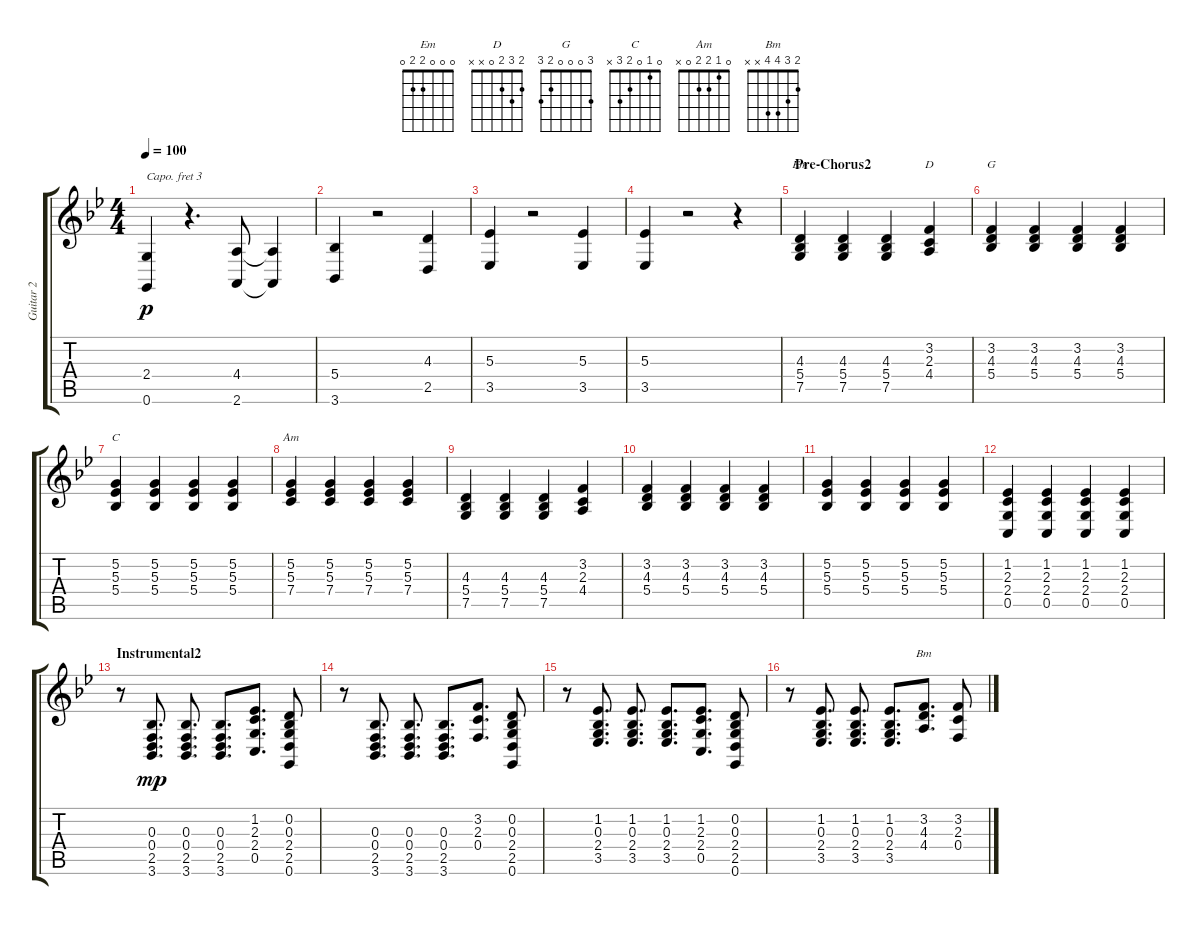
\track ("Guitar 2" "Guitar 2") {instrument acousticgrandpiano}
\staff {score tabs}
\capo 3
\tuning (E4 B3 G3 D3 A2 E2) {hide}
\chord ("Em" 0 0 0 2 2 0)
\chord ("D" 2 3 2 0 x x)
\chord ("G" 3 0 0 0 2 3)
\chord ("C" 0 1 0 2 3 x)
\chord ("Am" 0 1 2 2 0 x)
\chord ("Bm" 2 3 4 4 x x)
\ts (4 4)
\tempo 100
\clef g2
\ks gminor
(2.4 0.6).4{dy p} r.4{d} (4.4 2.6).8 (4.4{t} 2.6{t}).4 |
(5.4 3.6).4 r.2 (4.3 2.5).4 |
(5.3 3.5).4 r.2 (5.3 3.5).4 |
(5.3 3.5).4 r.2 r.4 |
\section ("" "Pre-Chorus2")
(4.3 5.4 7.5).4{ch "Em"} (4.3 5.4 7.5).4 (4.3 5.4 7.5).4 (3.2 2.3 4.4).4{ch "D"} |
(3.2 4.3 5.4).4{ch "G"} (3.2 4.3 5.4).4 (3.2 4.3 5.4).4 (3.2 4.3 5.4).4 |
(5.2 5.3 5.4).4{ch "C"} (5.2 5.3 5.4).4 (5.2 5.3 5.4).4 (5.2 5.3 5.4).4 |
(5.2 5.3 7.4).4{ch "Am"} (5.2 5.3 7.4).4 (5.2 5.3 7.4).4 (5.2 5.3 7.4).4 |
(4.3 5.4 7.5).4 (4.3 5.4 7.5).4 (4.3 5.4 7.5).4 (3.2 2.3 4.4).4 |
(3.2 4.3 5.4).4 (3.2 4.3 5.4).4 (3.2 4.3 5.4).4 (3.2 4.3 5.4).4 |
(5.2 5.3 5.4).4 (5.2 5.3 5.4).4 (5.2 5.3 5.4).4 (5.2 5.3 5.4).4 |
(1.2 2.3 2.4 0.5).4 (1.2 2.3 2.4 0.5).4 (1.2 2.3 2.4 0.5).4 (1.2 2.3 2.4 0.5).4 |
\section ("" "Instrumental2")
r.8 (0.3 0.4 2.5 3.6).8{d dy mp} (0.3 0.4 2.5 3.6).8{d} (0.3 0.4 2.5 3.6).8{d} (1.2 2.3 2.4 0.5).8{d} (0.2 0.3 2.4 2.5 0.6).8 |
r.8 (0.3 0.4 2.5 3.6).8{d} (0.3 0.4 2.5 3.6).8{d} (0.3 0.4 2.5 3.6).8{d} (3.2 2.3 0.4).8{d} (0.2 0.3 2.4 2.5 0.6).8 |
r.8 (1.2 0.3 2.4 3.5).8{d} (1.2 0.3 2.4 3.5).8{d} (1.2 0.3 2.4 3.5).8{d} (1.2 2.3 2.4 0.5).8{d} (0.2 0.3 2.4 2.5 0.6).8 |
r.8 (1.2 0.3 2.4 3.5).8{d} (1.2 0.3 2.4 3.5).8{d} (1.2 0.3 2.4 3.5).8{d} (3.2 4.3 4.4).8{d ch "Bm"} (3.2 2.3 0.4).8
